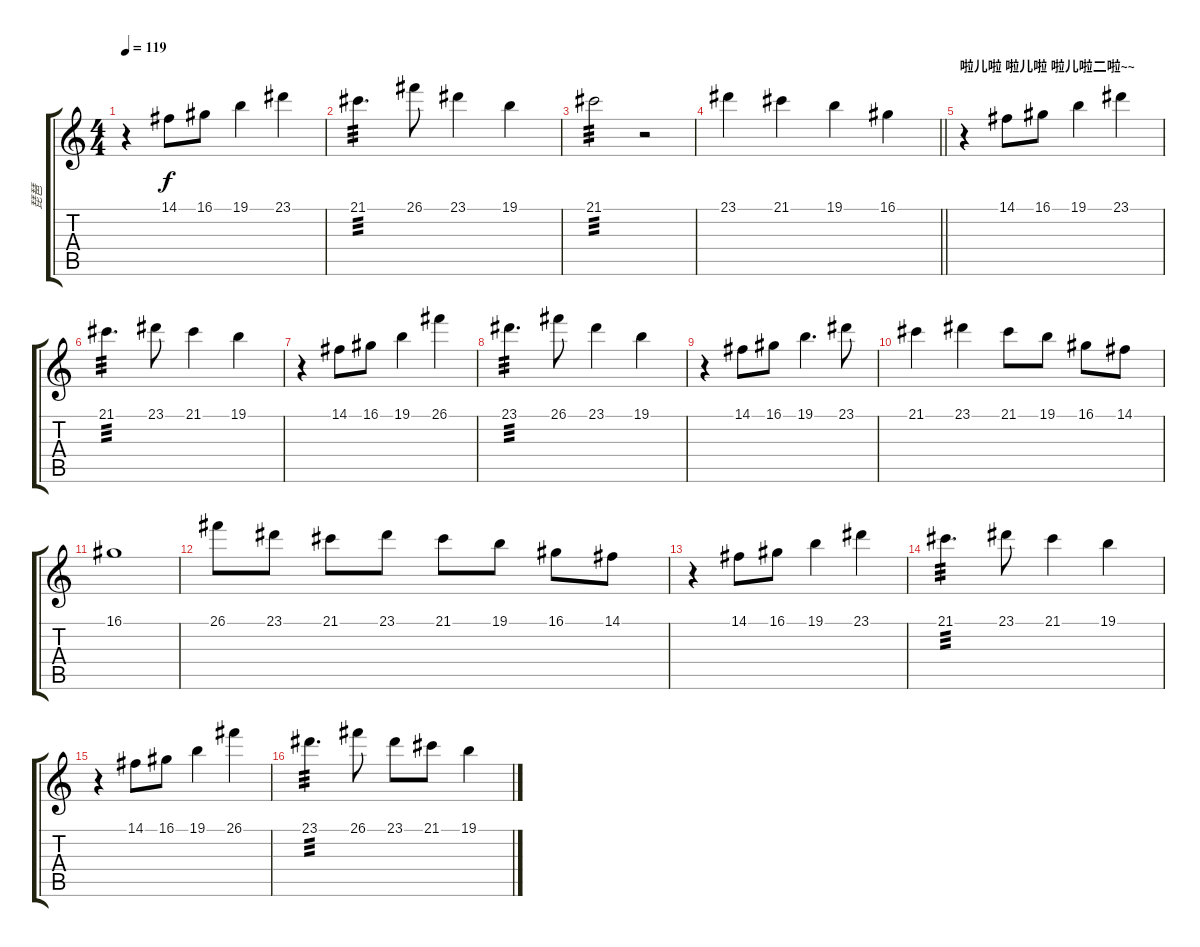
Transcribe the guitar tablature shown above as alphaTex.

\track ("琵琶" "琵琶") {instrument koto}
\staff {score tabs}
\tuning (E4 B3 G3 D3 A2 E2) {hide}
\ts (4 4)
\tempo 119
\clef g2
\ks c
r.4{dy f} 14.1.8 16.1.8 19.1.4 23.1.4 |
21.1.4{d tp 3} 26.1.8 23.1.4 19.1.4 |
21.1.2{tp 3} r.2 |
\barLineRight lightlight
23.1.4 21.1.4 19.1.4 16.1.4 |
\section ("" "啦儿啦 啦儿啦 啦儿啦二啦~~")
r.4 14.1.8 16.1.8 19.1.4 23.1.4 |
21.1.4{d tp 3} 23.1.8 21.1.4 19.1.4 |
r.4 14.1.8 16.1.8 19.1.4 26.1.4 |
23.1.4{d tp 3} 26.1.8 23.1.4 19.1.4 |
r.4 14.1.8 16.1.8 19.1.4{d} 23.1.8 |
21.1.4 23.1.4 21.1.8 19.1.8 16.1.8 14.1.8 |
16.1.1 |
26.1.8 23.1.8 21.1.8 23.1.8 21.1.8 19.1.8 16.1.8 14.1.8 |
r.4 14.1.8 16.1.8 19.1.4 23.1.4 |
21.1.4{d tp 3} 23.1.8 21.1.4 19.1.4 |
r.4 14.1.8 16.1.8 19.1.4 26.1.4 |
23.1.4{d tp 3} 26.1.8 23.1.8 21.1.8 19.1.4
